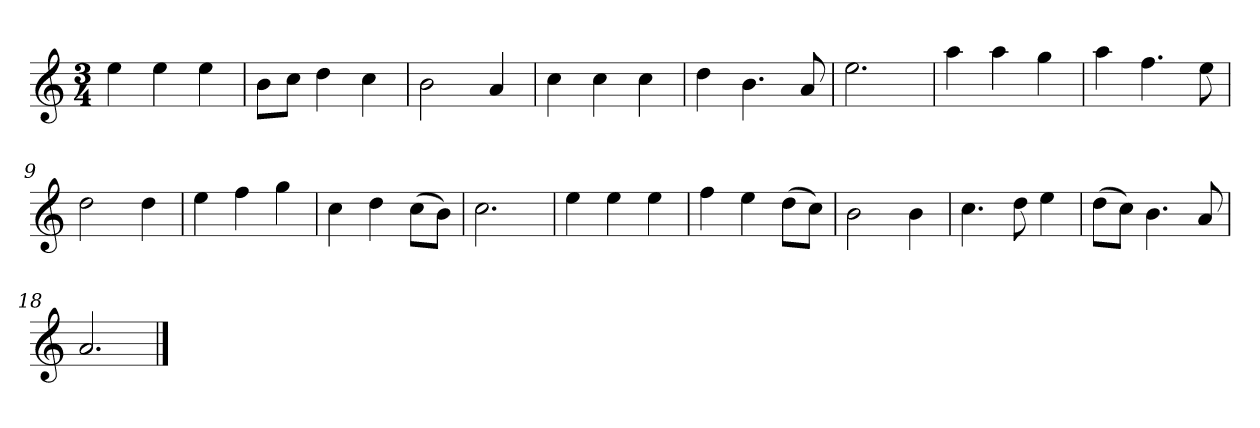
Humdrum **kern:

**kern
*part1
*staff1
*k[]
*M3/4
*MM120
=1
4ee
4ee
4ee
=2
8bL
8ccJ
4dd
4cc
=3
2b
4a
=4
4cc
4cc
4cc
=5
4dd
4.b
8a
=6
2.ee
=7
4aa
4aa
4gg
=8
4aa
4.ff
8ee
=9
2dd
4dd
=10
4ee
4ff
4gg
=11
4cc
4dd
(8ccL
8bJ)
=12
2.cc
=13
4ee
4ee
4ee
=14
4ff
4ee
(8ddL
8ccJ)
=15
2b
4b
=16
4.cc
8dd
4ee
=17
(8ddL
8ccJ)
4.b
8a
=18
2.a
==
*-
